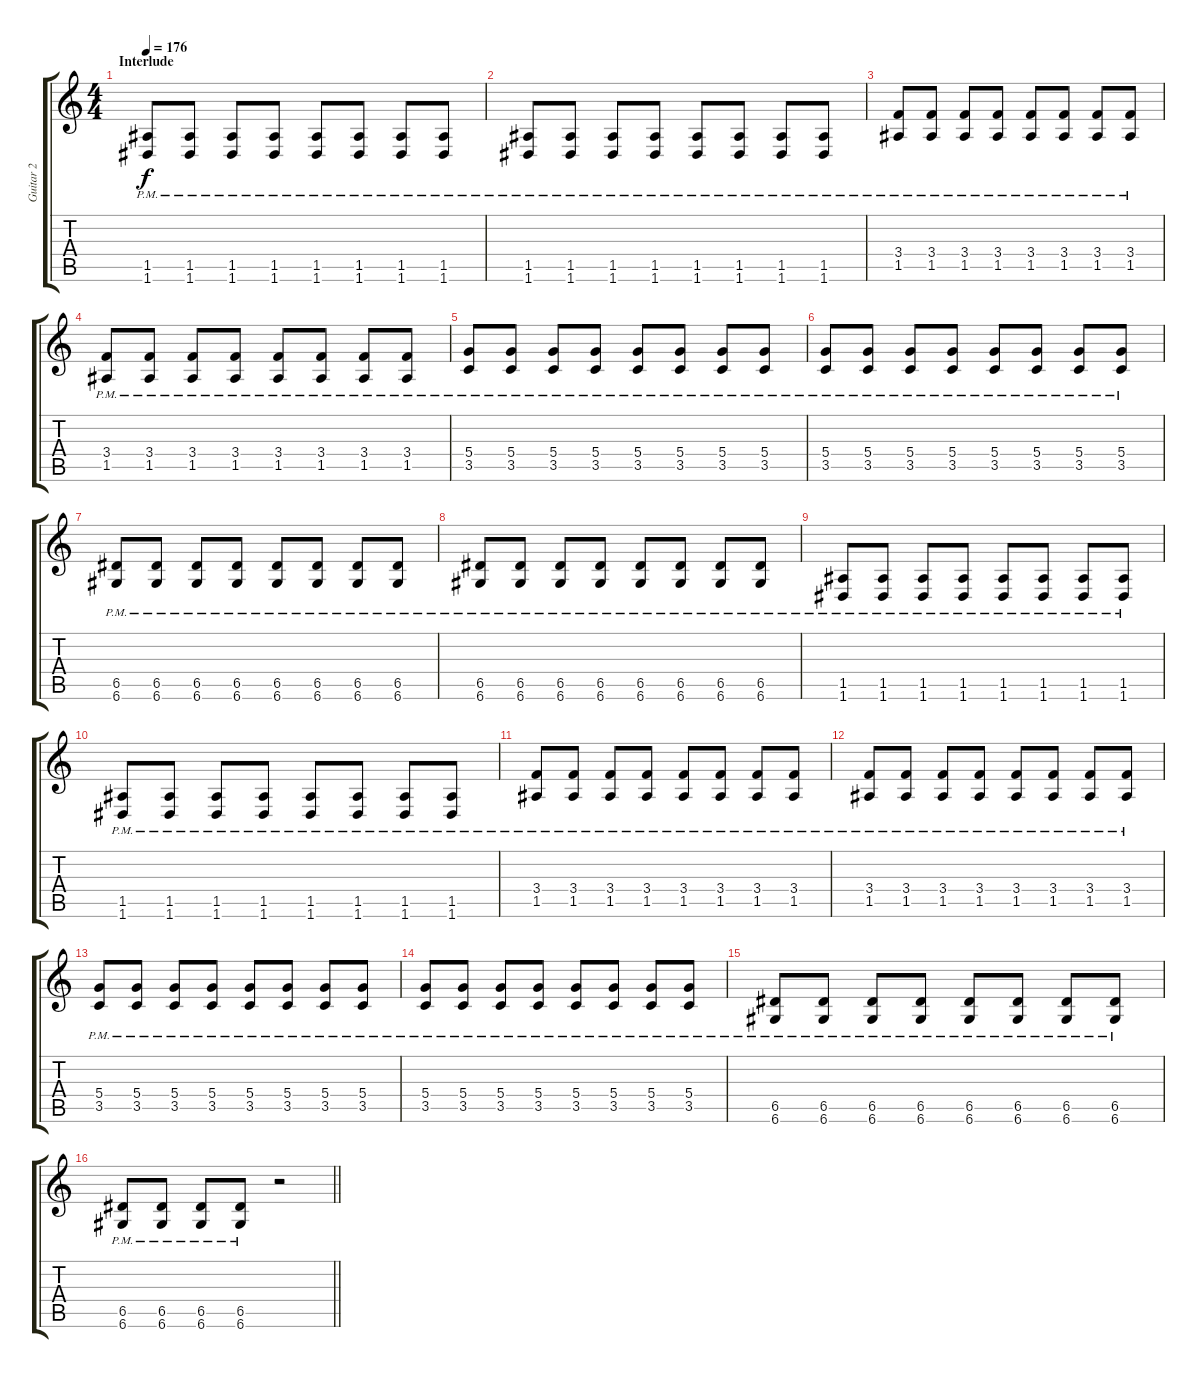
\track ("Guitar 2" "Guitar 2") {instrument distortionguitar}
\staff {score tabs}
\tuning (E4 B3 G3 D3 A2 D2) {hide}
\ts (4 4)
\section ("" "Interlude")
\tempo 176
\clef g2
\ks c
(1.5{pm} 1.6{pm}).8{dy f} (1.5{pm} 1.6{pm}).8 (1.5{pm} 1.6{pm}).8 (1.5{pm} 1.6{pm}).8 (1.5{pm} 1.6{pm}).8 (1.5{pm} 1.6{pm}).8 (1.5{pm} 1.6{pm}).8 (1.5{pm} 1.6{pm}).8 |
(1.5{pm} 1.6{pm}).8 (1.5{pm} 1.6{pm}).8 (1.5{pm} 1.6{pm}).8 (1.5{pm} 1.6{pm}).8 (1.5{pm} 1.6{pm}).8 (1.5{pm} 1.6{pm}).8 (1.5{pm} 1.6{pm}).8 (1.5{pm} 1.6{pm}).8 |
(3.4{pm} 1.5{pm}).8 (3.4{pm} 1.5{pm}).8 (3.4{pm} 1.5{pm}).8 (3.4{pm} 1.5{pm}).8 (3.4{pm} 1.5{pm}).8 (3.4{pm} 1.5{pm}).8 (3.4{pm} 1.5{pm}).8 (3.4{pm} 1.5{pm}).8 |
(3.4{pm} 1.5{pm}).8 (3.4{pm} 1.5{pm}).8 (3.4{pm} 1.5{pm}).8 (3.4{pm} 1.5{pm}).8 (3.4{pm} 1.5{pm}).8 (3.4{pm} 1.5{pm}).8 (3.4{pm} 1.5{pm}).8 (3.4{pm} 1.5{pm}).8 |
(5.4{pm} 3.5{pm}).8 (5.4{pm} 3.5{pm}).8 (5.4{pm} 3.5{pm}).8 (5.4{pm} 3.5{pm}).8 (5.4{pm} 3.5{pm}).8 (5.4{pm} 3.5{pm}).8 (5.4{pm} 3.5{pm}).8 (5.4{pm} 3.5{pm}).8 |
(5.4{pm} 3.5{pm}).8 (5.4{pm} 3.5{pm}).8 (5.4{pm} 3.5{pm}).8 (5.4{pm} 3.5{pm}).8 (5.4{pm} 3.5{pm}).8 (5.4{pm} 3.5{pm}).8 (5.4{pm} 3.5{pm}).8 (5.4{pm} 3.5{pm}).8 |
(6.5{pm} 6.6{pm}).8 (6.5{pm} 6.6{pm}).8 (6.5{pm} 6.6{pm}).8 (6.5{pm} 6.6{pm}).8 (6.5{pm} 6.6{pm}).8 (6.5{pm} 6.6{pm}).8 (6.5{pm} 6.6{pm}).8 (6.5{pm} 6.6{pm}).8 |
(6.5{pm} 6.6{pm}).8 (6.5{pm} 6.6{pm}).8 (6.5{pm} 6.6{pm}).8 (6.5{pm} 6.6{pm}).8 (6.5{pm} 6.6{pm}).8 (6.5{pm} 6.6{pm}).8 (6.5{pm} 6.6{pm}).8 (6.5{pm} 6.6{pm}).8 |
(1.5{pm} 1.6{pm}).8 (1.5{pm} 1.6{pm}).8 (1.5{pm} 1.6{pm}).8 (1.5{pm} 1.6{pm}).8 (1.5{pm} 1.6{pm}).8 (1.5{pm} 1.6{pm}).8 (1.5{pm} 1.6{pm}).8 (1.5{pm} 1.6{pm}).8 |
(1.5{pm} 1.6{pm}).8 (1.5{pm} 1.6{pm}).8 (1.5{pm} 1.6{pm}).8 (1.5{pm} 1.6{pm}).8 (1.5{pm} 1.6{pm}).8 (1.5{pm} 1.6{pm}).8 (1.5{pm} 1.6{pm}).8 (1.5{pm} 1.6{pm}).8 |
(3.4{pm} 1.5{pm}).8 (3.4{pm} 1.5{pm}).8 (3.4{pm} 1.5{pm}).8 (3.4{pm} 1.5{pm}).8 (3.4{pm} 1.5{pm}).8 (3.4{pm} 1.5{pm}).8 (3.4{pm} 1.5{pm}).8 (3.4{pm} 1.5{pm}).8 |
(3.4{pm} 1.5{pm}).8 (3.4{pm} 1.5{pm}).8 (3.4{pm} 1.5{pm}).8 (3.4{pm} 1.5{pm}).8 (3.4{pm} 1.5{pm}).8 (3.4{pm} 1.5{pm}).8 (3.4{pm} 1.5{pm}).8 (3.4{pm} 1.5{pm}).8 |
(5.4{pm} 3.5{pm}).8 (5.4{pm} 3.5{pm}).8 (5.4{pm} 3.5{pm}).8 (5.4{pm} 3.5{pm}).8 (5.4{pm} 3.5{pm}).8 (5.4{pm} 3.5{pm}).8 (5.4{pm} 3.5{pm}).8 (5.4{pm} 3.5{pm}).8 |
(5.4{pm} 3.5{pm}).8 (5.4{pm} 3.5{pm}).8 (5.4{pm} 3.5{pm}).8 (5.4{pm} 3.5{pm}).8 (5.4{pm} 3.5{pm}).8 (5.4{pm} 3.5{pm}).8 (5.4{pm} 3.5{pm}).8 (5.4{pm} 3.5{pm}).8 |
(6.5{pm} 6.6{pm}).8 (6.5{pm} 6.6{pm}).8 (6.5{pm} 6.6{pm}).8 (6.5{pm} 6.6{pm}).8 (6.5{pm} 6.6{pm}).8 (6.5{pm} 6.6{pm}).8 (6.5{pm} 6.6{pm}).8 (6.5{pm} 6.6{pm}).8 |
\barLineRight lightlight
(6.5{pm} 6.6{pm}).8 (6.5{pm} 6.6{pm}).8 (6.5{pm} 6.6{pm}).8 (6.5{pm} 6.6{pm}).8 r.2
